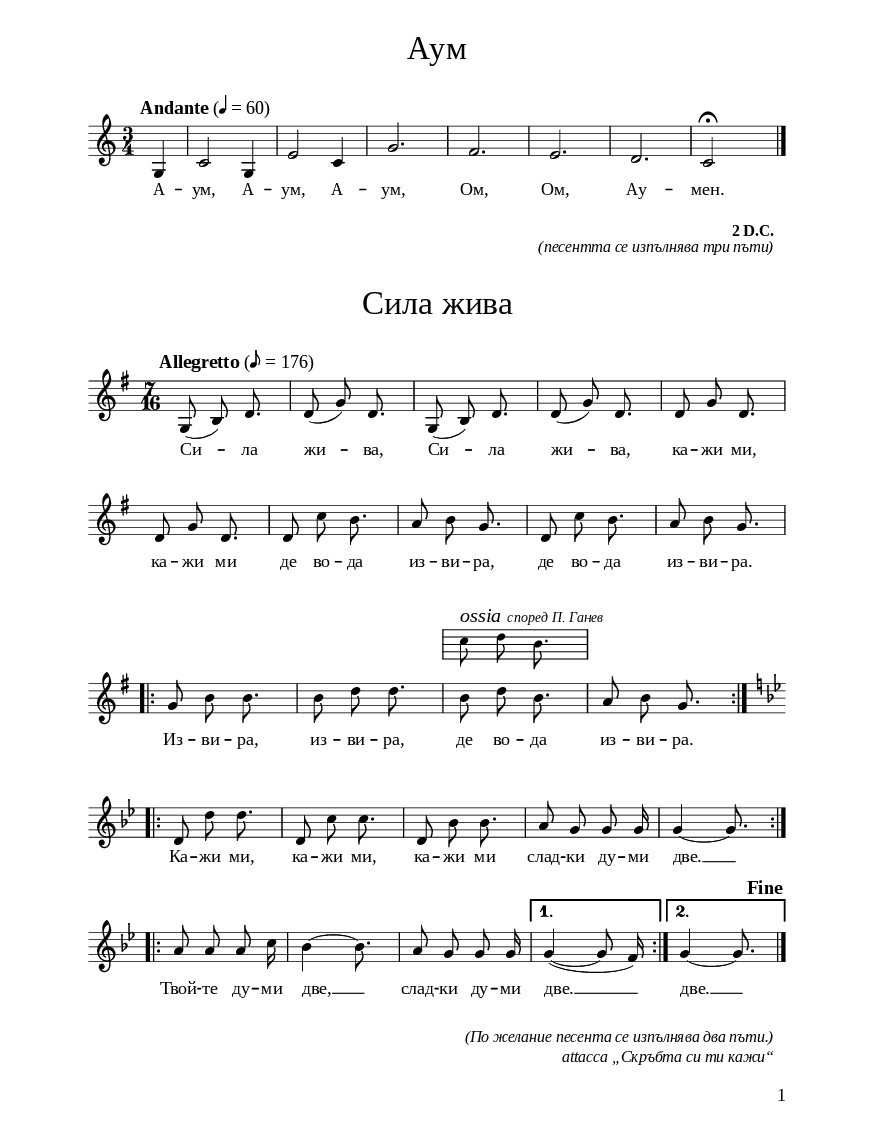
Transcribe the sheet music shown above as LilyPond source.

\version "2.24.2"

% include paper part and global functions
\include "include/globals.ily"

\bookpart {

  \label #'ref075
  \tocItem \markup "Аум"
  \include "include/bookpart-paper.ily"
  \score {
    \include "include/score-layout.ily"

    \new Voice \absolute {

      \clef treble
      \key c \major
      \time 3/4
      \tempoFunc "Andante" 4 "60"
      \autoBeamOff
      \partial 4

      g4 |  c'2 g4 | e'2 c'4 | g'2. |  f'2. | e'2. | d'2. | c'2 \fermata s4 | \bar "|."
    }

    \addlyrics {
      А -- ум, А
      -- ум, А -- ум, Ом, Ом, Ау -- мен.
    }

    \header {
      title = \titleFunc "Аум" "Aum"
    }

    \midi{}

  } % score

  \markup \dc-one "2 D.C."
  \markup \italic \dc-one-nobold "(песентта се изпълнява три пъти)"
  \label #'ref076_2
  \tocItem \markup "Сила жива"
  \include "include/bookpart-paper.ily"
  \score {
    \include "include/score-layout.ily"

    \new Staff = main \absolute {
      \clef treble
      \key g \major
      \time 7/16
      \tempoFunc "Allegretto" 8 "176"
      \autoBeamOff


      g8 ( b ) d'8. | d'8 ( g' ) d'8. | g8 ( b ) d'8. | d'8 ( g' ) d'8. | d'8 g' d'8. \break | % 6

      d'8 g' d'8. | d'8 c'' b'8. | a'8 b' g'8. | d'8 c'' b'8. | a'8 b' g'8. \break |

      \bar ".|:-|"  g'8 b' b'8. | b'8 d'' d''8. |


      <<
        { b'8 d''8 b'8. }

        \new Staff \with {
          \override VerticalAxisGroup.default-staff-staff-spacing =
          #'((basic-distance . 5.2)
             (padding . -10))
          \remove "Time_signature_engraver"
          alignAboveContext = #"main"
          fontSize = #-1
          \override StaffSymbol.staff-space = #(magstep -3)
          \override StaffSymbol.thickness = #(magstep -3)
          firstClef = ##f
        }
        {\autoBeamOff c''8 ^\markup { \huge \italic "ossia" \italic "според П. Ганев" }  d''8 b'8.}
      >>



      | a'8 b' g'8. \bar ":.|.:" \break

      \key g \minor \repeat volta 2 { d'8 d'' d''8. | d'8 c'' c''8. | d'8 bes' bes'8. | a'8 g' g' g'16 | g'4 ~ g'8. } \break |

      \repeat volta 2 { a'8 a' a' c''16 | bes'4 ~ bes'8. | a'8 g' g' g'16 |}
      \alternative { {  g'4 ( ~ g'8 f'16 )  | } { g'4~\tempo "   Fine" g'8. | \bar "|."} }


    }

    \addlyrics {
      Си -- ла жи
      -- ва, Си -- ла жи -- ва, ка -- жи ми, ка -- жи
      ми де во -- да из -- ви -- ра, де во -- да из
      -- ви -- ра. Из -- ви -- ра, из -- ви -- ра, де
      во -- да из -- ви -- ра. Ка -- жи ми, ка -- жи
      ми, ка -- жи ми слад -- ки ду -- ми две. __ Твой --
      те ду -- ми две, __ слад -- ки ду -- ми две. __
      две. __}

      \header {
        title = \titleFunc "Сила жива" "Sila živa"
      }

      \midi{}

    } % score

    \markup \italic \dc-one-nobold "(По желание песента се изпълнява два пъти.)"
    \markup \italic \dc-one-nobold "attacca „Скръбта си ти кажи“"


  } % bookpart
